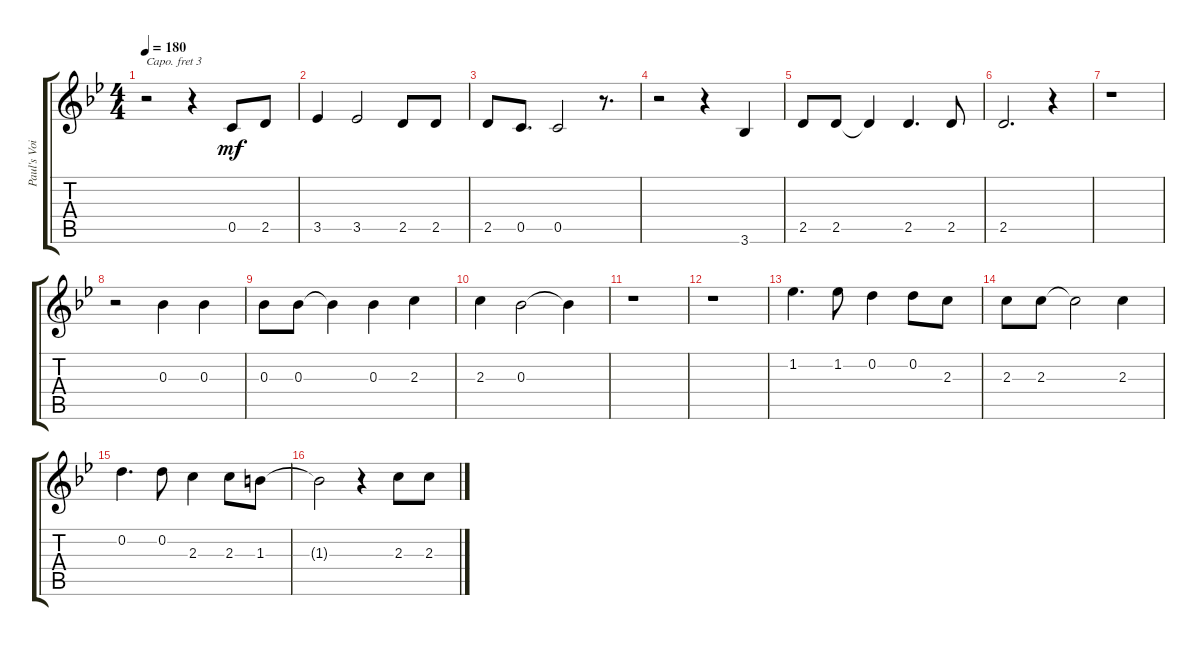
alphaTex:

\track ("Paul's Voice" "Paul's Voi") {instrument electricguitarclean}
\staff {score tabs}
\capo 3
\tuning (E4 B3 G3 D3 A2 E2) {hide}
\ts (4 4)
\tempo 180
\clef g2
\ks bb
r.2{dy mf} r.4 0.5.8 2.5.8 |
3.5.4 3.5.2 2.5.8 2.5.8 |
2.5.8 0.5.8{d} 0.5.2 r.8{d} |
r.2 r.4 3.6.4 |
2.5.8 2.5.8 2.5{t}.4 2.5.4{d} 2.5.8 |
2.5.2{d} r.4 |
r.1 |
r.2 0.3.4 0.3.4 |
0.3.8 0.3.8 0.3{t}.4 0.3.4 2.3.4 |
2.3.4 0.3.2 0.3{t}.4 |
r.1 |
r.1 |
1.2.4{d} 1.2.8 0.2.4 0.2.8 2.3.8 |
2.3.8 2.3.8 2.3{t}.2 2.3.4 |
0.2.4{d} 0.2.8 2.3.4 2.3.8 1.3.8 |
1.3{t}.2 r.4 2.3.8 2.3.8
